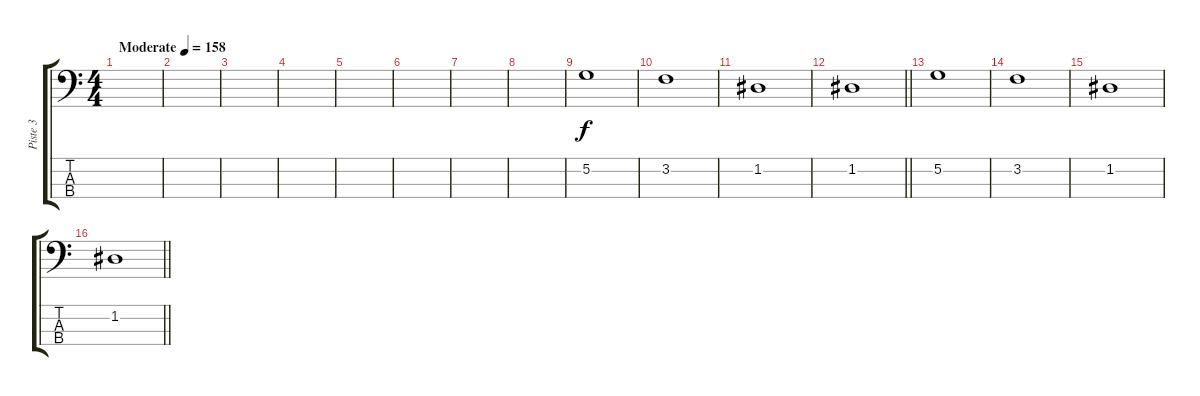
\track ("Piste 3" "Piste 3") {instrument electricbassfinger}
\staff {score tabs}
\tuning (G2 D2 A1 E1) {hide}
\ts (4 4)
\tempo (158 "Moderate")
\clef f4
\ks c
|
|
|
|
|
|
|
|
5.2.1 |
3.2.1 |
1.2.1 |
\barLineRight lightlight
1.2.1 |
5.2.1 |
3.2.1 |
1.2.1 |
\barLineRight lightlight
1.2.1
